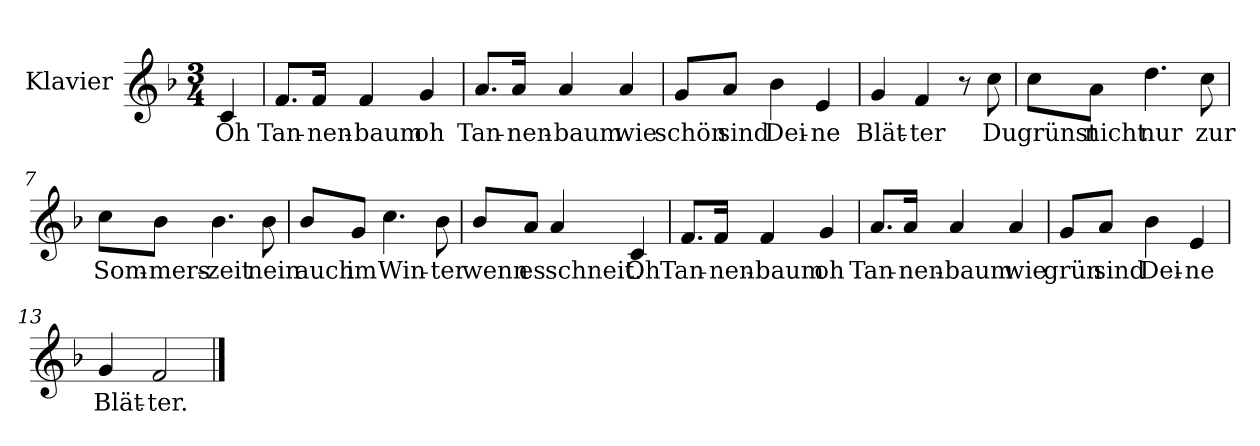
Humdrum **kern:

**kern	**text
*part1	*part1
*staff1	*staff1
*I"Klavier	*
*I'Klav.	*
*clefG2	*
*ITrd-14c-24	*
*k[b-]	*
*M3/4	*
=1	=1
!	!LO:LY:b
4ccc/	Oh
=2	=2
!	!LO:LY:b
8.fff/L	Tan-
!	!LO:LY:b
16fff/Jk	-nen-
!	!LO:LY:b
4fff/	-baum
!	!LO:LY:b
4ggg/	oh
=3	=3
!	!LO:LY:b
8.aaa/L	Tan-
!	!LO:LY:b
16aaa/Jk	-nen-
!	!LO:LY:b
4aaa/	-baum
!	!LO:LY:b
4aaa/	wie
=4	=4
!	!LO:LY:b
8ggg/L	schön
!	!LO:LY:b
8aaa/J	sind
!	!LO:LY:b
4bbb-\	Dei-
!	!LO:LY:b
4eee/	-ne
=5	=5
!	!LO:LY:b
4ggg/	Blät-
!	!LO:LY:b
4fff/	-ter
8r	.
!	!LO:LY:b
8cccc\	Du
=6	=6
!	!LO:LY:b
8cccc\L	grünst
!	!LO:LY:b
8aaa\J	nicht
!	!LO:LY:b
4.dddd\	nur
!	!LO:LY:b
8cccc\	zur
!!LO:LB:g=z
=7	=7
!	!LO:LY:b
8cccc\L	Som-
!	!LO:LY:b
8bbb-\J	-mers-
!	!LO:LY:b
4.bbb-\	-zeit
!	!LO:LY:b
8bbb-\	nein
=8	=8
!	!LO:LY:b
8bbb-/L	auch
!	!LO:LY:b
8ggg/J	im
!	!LO:LY:b
4.cccc\	Win-
!	!LO:LY:b
8bbb-\	-ter
=9	=9
!	!LO:LY:b
8bbb-/L	wenn
!	!LO:LY:b
8aaa/J	es
!	!LO:LY:b
4aaa/	schneit.
!	!LO:LY:b
4ccc/	Oh
=10	=10
!	!LO:LY:b
8.fff/L	Tan-
!	!LO:LY:b
16fff/Jk	-nen-
!	!LO:LY:b
4fff/	-baum
!	!LO:LY:b
4ggg/	oh
=11	=11
!	!LO:LY:b
8.aaa/L	Tan-
!	!LO:LY:b
16aaa/Jk	-nen-
!	!LO:LY:b
4aaa/	-baum
!	!LO:LY:b
4aaa/	wie
!!LO:LB:g=z
=12	=12
!	!LO:LY:b
8ggg/L	grün
!	!LO:LY:b
8aaa/J	sind
!	!LO:LY:b
4bbb-\	Dei-
!	!LO:LY:b
4eee/	-ne
=13	=13
!	!LO:LY:b
4ggg/	Blät-
!	!LO:LY:b
2fff/	-ter.
==	==
*-	*-
